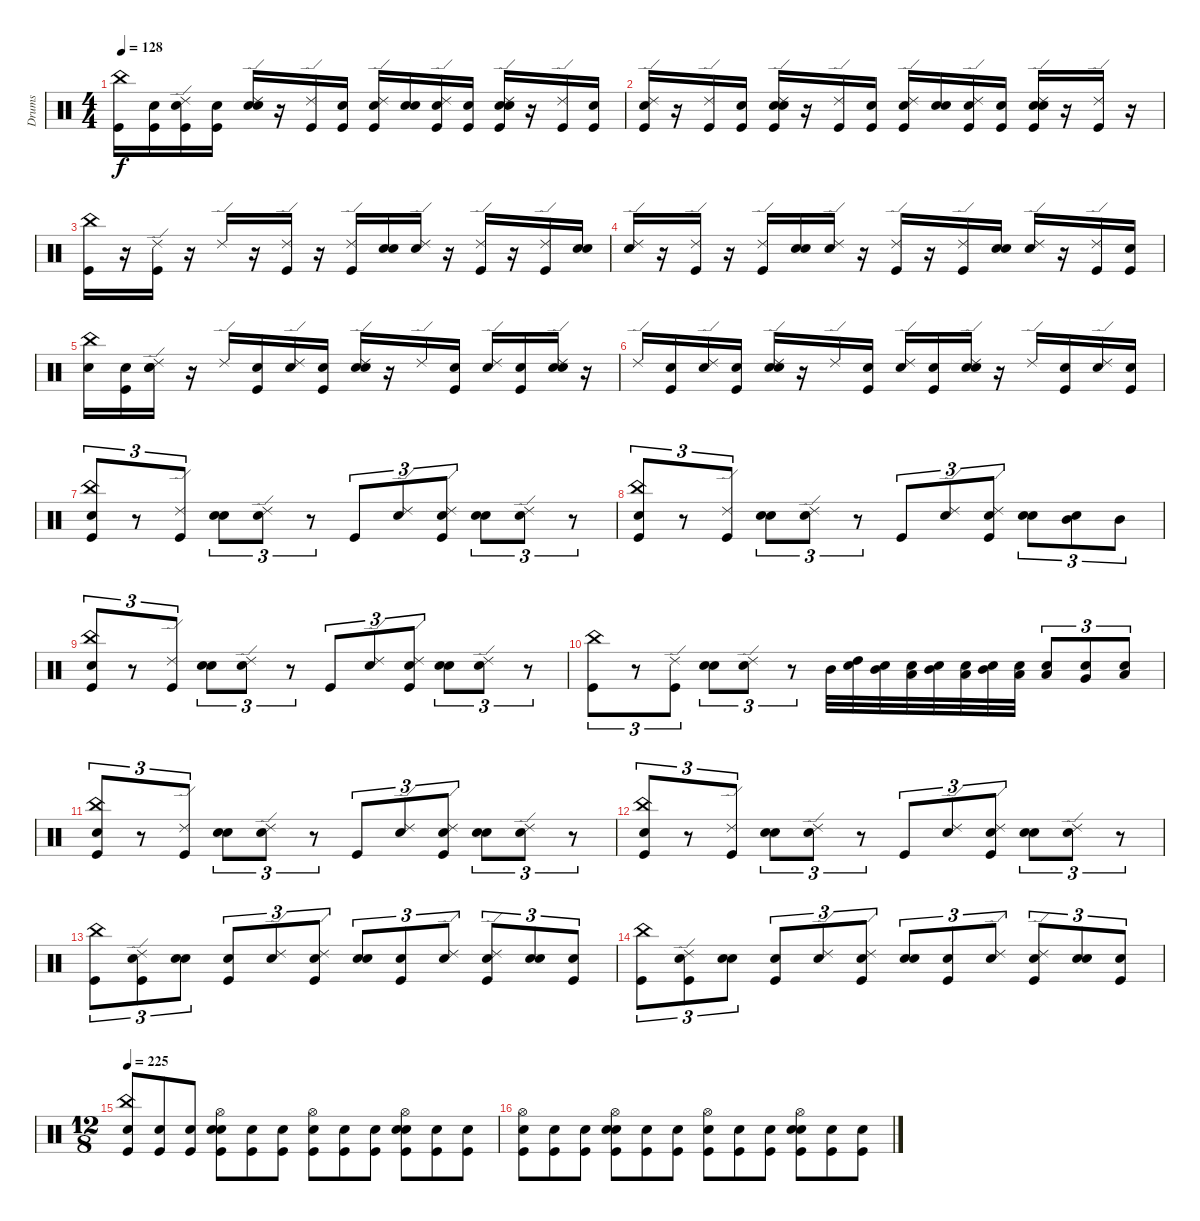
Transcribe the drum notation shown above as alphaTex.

\track ("Drums" "Drums") {instrument percussion}
\staff {score}
\articulation defaults
\ts (4 4)
\tempo 128
\clef neutral
\ks c
("Kick (hit)" "China (hit)").16{dy f} ("Snare (hit)" "Kick (hit)").16 ("Snare (hit)" "Kick (hit)" "Ride (edge) 2").16 ("Snare (hit)" "Kick (hit)").16 ("Snare (hit)" "Snare (hit) 2" "Ride (edge) 2").16 r.16 ("Kick (hit)" "Ride (edge) 2").16 ("Snare (hit)" "Kick (hit)").16 ("Snare (hit)" "Kick (hit)" "Ride (edge) 2").16 ("Snare (hit)" "Snare (hit) 2").16 ("Snare (hit)" "Kick (hit)" "Ride (edge) 2").16 ("Snare (hit)" "Kick (hit)").16 ("Snare (hit)" "Kick (hit)" "Snare (hit) 2" "Ride (edge) 2").16 r.16 ("Kick (hit)" "Ride (edge) 2").16 ("Snare (hit)" "Kick (hit)").16 |
("Snare (hit)" "Kick (hit)" "Ride (edge) 2").16 r.16 ("Kick (hit)" "Ride (edge) 2").16 ("Snare (hit)" "Kick (hit)").16 ("Snare (hit)" "Kick (hit)" "Snare (hit) 2" "Ride (edge) 2").16 r.16 ("Kick (hit)" "Ride (edge) 2").16 ("Snare (hit)" "Kick (hit)").16 ("Snare (hit)" "Kick (hit)" "Ride (edge) 2").16 ("Snare (hit)" "Snare (hit) 2").16 ("Snare (hit)" "Kick (hit)" "Ride (edge) 2").16 ("Snare (hit)" "Kick (hit)").16 ("Snare (hit)" "Kick (hit)" "Snare (hit) 2" "Ride (edge) 2").16 r.16 ("Kick (hit)" "Ride (edge) 2").16 r.16 |
("Kick (hit)" "China (hit)").16 r.16 ("Kick (hit)" "Ride (edge) 2").16 r.16 "Ride (edge) 2".16 r.16 ("Kick (hit)" "Ride (edge) 2").16 r.16 ("Kick (hit)" "Ride (edge) 2").16 ("Snare (hit)" "Snare (hit) 2").16 ("Snare (hit)" "Ride (edge) 2").16 r.16 ("Kick (hit)" "Ride (edge) 2").16 r.16 ("Kick (hit)" "Ride (edge) 2").16 ("Snare (hit)" "Snare (hit) 2").16 |
("Snare (hit)" "Ride (edge) 2").16 r.16 ("Kick (hit)" "Ride (edge) 2").16 r.16 ("Kick (hit)" "Ride (edge) 2").16 ("Snare (hit)" "Snare (hit) 2").16 ("Snare (hit)" "Ride (edge) 2").16 r.16 ("Kick (hit)" "Ride (edge) 2").16 r.16 ("Kick (hit)" "Ride (edge) 2").16 ("Snare (hit)" "Snare (hit) 2").16 ("Snare (hit)" "Ride (edge) 2").16 r.16 ("Kick (hit)" "Ride (edge) 2").16 ("Snare (hit)" "Kick (hit)").16 |
("Snare (hit)" "China (hit)").16 ("Snare (hit)" "Kick (hit)").16 ("Snare (hit)" "Snare (hit) 2" "Ride (edge) 2").16 r.16 "Ride (edge) 2".16 ("Snare (hit)" "Kick (hit)").16 ("Snare (hit)" "Ride (edge) 2").16 ("Snare (hit)" "Kick (hit)").16 ("Snare (hit)" "Snare (hit) 2" "Ride (edge) 2").16 r.16 "Ride (edge) 2".16 ("Snare (hit)" "Kick (hit)").16 ("Snare (hit)" "Ride (edge) 2").16 ("Snare (hit)" "Kick (hit)").16 ("Snare (hit)" "Snare (hit) 2" "Ride (edge) 2").16 r.16 |
"Ride (edge) 2".16 ("Snare (hit)" "Kick (hit)").16 ("Snare (hit)" "Ride (edge) 2").16 ("Snare (hit)" "Kick (hit)").16 ("Snare (hit)" "Snare (hit) 2" "Ride (edge) 2").16 r.16 "Ride (edge) 2".16 ("Snare (hit)" "Kick (hit)").16 ("Snare (hit)" "Ride (edge) 2").16 ("Snare (hit)" "Kick (hit)").16 ("Snare (hit)" "Snare (hit) 2" "Ride (edge) 2").16 r.16 "Ride (edge) 2".16 ("Snare (hit)" "Kick (hit)").16 ("Snare (hit)" "Ride (edge) 2").16 ("Snare (hit)" "Kick (hit)").16 |
("Snare (hit)" "Kick (hit)" "China (hit)").8{tu (3 2)} r.8{tu (3 2)} ("Kick (hit)" "Ride (edge) 2").8{tu (3 2)} ("Snare (hit)" "Snare (hit) 2").8{tu (3 2)} ("Snare (hit)" "Ride (edge) 2").8{tu (3 2)} r.8{tu (3 2)} "Kick (hit)".8{tu (3 2)} ("Snare (hit)" "Ride (edge) 2").8{tu (3 2)} ("Snare (hit)" "Kick (hit)" "Ride (edge) 2").8{tu (3 2)} ("Snare (hit)" "Snare (hit) 2").8{tu (3 2)} ("Snare (hit)" "Ride (edge) 2").8{tu (3 2)} r.8{tu (3 2)} |
("Snare (hit)" "Kick (hit)" "China (hit)").8{tu (3 2)} r.8{tu (3 2)} ("Kick (hit)" "Ride (edge) 2").8{tu (3 2)} ("Snare (hit)" "Snare (hit) 2").8{tu (3 2)} ("Snare (hit)" "Ride (edge) 2").8{tu (3 2)} r.8{tu (3 2)} "Kick (hit)".8{tu (3 2)} ("Snare (hit)" "Ride (edge) 2").8{tu (3 2)} ("Snare (hit)" "Kick (hit)" "Ride (edge) 2").8{tu (3 2)} ("Snare (hit)" "Snare (hit) 2").8{tu (3 2)} ("Snare (hit)" "Mid Tom (hit)").8{tu (3 2)} "Mid Tom (hit)".8{tu (3 2)} |
("Snare (hit)" "Kick (hit)" "China (hit)").8{tu (3 2)} r.8{tu (3 2)} ("Kick (hit)" "Ride (edge) 2").8{tu (3 2)} ("Snare (hit)" "Snare (hit) 2").8{tu (3 2)} ("Snare (hit)" "Ride (edge) 2").8{tu (3 2)} r.8{tu (3 2)} "Kick (hit)".8{tu (3 2)} ("Snare (hit)" "Ride (edge) 2").8{tu (3 2)} ("Snare (hit)" "Kick (hit)" "Ride (edge) 2").8{tu (3 2)} ("Snare (hit)" "Snare (hit) 2").8{tu (3 2)} ("Snare (hit)" "Ride (edge) 2").8{tu (3 2)} r.8{tu (3 2)} |
("Kick (hit)" "China (hit)").8{tu (3 2)} r.8{tu (3 2)} ("Kick (hit)" "Ride (edge) 2").8{tu (3 2)} ("Snare (hit)" "Snare (hit) 2").8{tu (3 2)} ("Snare (hit)" "Ride (edge) 2").8{tu (3 2)} r.8{tu (3 2)} "Mid Tom (hit)".32 ("Snare (hit)" "High Tom (hit)").32 ("Snare (hit)" "Mid Tom (hit)").32 ("Snare (hit)" "Low Tom (hit)").32 ("Snare (hit)" "Mid Tom (hit)").32 ("Snare (hit)" "Low Tom (hit)").32 ("Snare (hit)" "Mid Tom (hit)").32 ("Snare (hit)" "Low Tom (hit)").32 ("Snare (hit)" "Low Tom (hit)").8{tu (3 2)} ("Snare (hit)" "Very Low Tom (hit)").8{tu (3 2)} ("Snare (hit)" "Low Floor Tom (hit)").8{tu (3 2)} |
("Snare (hit)" "Kick (hit)" "China (hit)").8{tu (3 2)} r.8{tu (3 2)} ("Kick (hit)" "Ride (edge) 2").8{tu (3 2)} ("Snare (hit)" "Snare (hit) 2").8{tu (3 2)} ("Snare (hit)" "Ride (edge) 2").8{tu (3 2)} r.8{tu (3 2)} "Kick (hit)".8{tu (3 2)} ("Snare (hit)" "Ride (edge) 2").8{tu (3 2)} ("Snare (hit)" "Kick (hit)" "Ride (edge) 2").8{tu (3 2)} ("Snare (hit)" "Snare (hit) 2").8{tu (3 2)} ("Snare (hit)" "Ride (edge) 2").8{tu (3 2)} r.8{tu (3 2)} |
("Snare (hit)" "Kick (hit)" "China (hit)").8{tu (3 2)} r.8{tu (3 2)} ("Kick (hit)" "Ride (edge) 2").8{tu (3 2)} ("Snare (hit)" "Snare (hit) 2").8{tu (3 2)} ("Snare (hit)" "Ride (edge) 2").8{tu (3 2)} r.8{tu (3 2)} "Kick (hit)".8{tu (3 2)} ("Snare (hit)" "Ride (edge) 2").8{tu (3 2)} ("Snare (hit)" "Kick (hit)" "Ride (edge) 2").8{tu (3 2)} ("Snare (hit)" "Snare (hit) 2").8{tu (3 2)} ("Snare (hit)" "Ride (edge) 2").8{tu (3 2)} r.8{tu (3 2)} |
("Kick (hit)" "China (hit)").8{tu (3 2)} ("Snare (hit)" "Kick (hit)" "Ride (edge) 2").8{tu (3 2)} ("Snare (hit)" "Snare (hit) 2").8{tu (3 2)} ("Snare (hit)" "Kick (hit)").8{tu (3 2)} ("Snare (hit)" "Ride (edge) 2").8{tu (3 2)} ("Snare (hit)" "Kick (hit)" "Ride (edge) 2").8{tu (3 2)} ("Snare (hit)" "Snare (hit) 2").8{tu (3 2)} ("Snare (hit)" "Kick (hit)").8{tu (3 2)} ("Snare (hit)" "Ride (edge) 2").8{tu (3 2)} ("Snare (hit)" "Kick (hit)" "Ride (edge) 2").8{tu (3 2)} ("Snare (hit)" "Snare (hit) 2").8{tu (3 2)} ("Snare (hit)" "Kick (hit)").8{tu (3 2)} |
("Kick (hit)" "China (hit)").8{tu (3 2)} ("Snare (hit)" "Kick (hit)" "Ride (edge) 2").8{tu (3 2)} ("Snare (hit)" "Snare (hit) 2").8{tu (3 2)} ("Snare (hit)" "Kick (hit)").8{tu (3 2)} ("Snare (hit)" "Ride (edge) 2").8{tu (3 2)} ("Snare (hit)" "Kick (hit)" "Ride (edge) 2").8{tu (3 2)} ("Snare (hit)" "Snare (hit) 2").8{tu (3 2)} ("Snare (hit)" "Kick (hit)").8{tu (3 2)} ("Snare (hit)" "Ride (edge) 2").8{tu (3 2)} ("Snare (hit)" "Kick (hit)" "Ride (edge) 2").8{tu (3 2)} ("Snare (hit)" "Snare (hit) 2").8{tu (3 2)} ("Snare (hit)" "Kick (hit)").8{tu (3 2)} |
\ts (12 8)
\tempo 225
("Snare (hit)" "Kick (hit)" "China (hit)").8 ("Snare (hit)" "Kick (hit)").8 ("Snare (hit)" "Kick (hit)").8 ("Snare (hit)" "Kick (hit)" "Snare (hit) 2" "Hi-Hat (open)").8 ("Snare (hit)" "Kick (hit)").8 ("Snare (hit)" "Kick (hit)").8 ("Snare (hit)" "Kick (hit)" "Hi-Hat (open)").8 ("Snare (hit)" "Kick (hit)").8 ("Snare (hit)" "Kick (hit)").8 ("Snare (hit)" "Kick (hit)" "Snare (hit) 2" "Hi-Hat (open)").8 ("Snare (hit)" "Kick (hit)").8 ("Snare (hit)" "Kick (hit)").8 |
("Snare (hit)" "Kick (hit)" "Hi-Hat (open)").8 ("Snare (hit)" "Kick (hit)").8 ("Snare (hit)" "Kick (hit)").8 ("Snare (hit)" "Kick (hit)" "Snare (hit) 2" "Hi-Hat (open)").8 ("Snare (hit)" "Kick (hit)").8 ("Snare (hit)" "Kick (hit)").8 ("Snare (hit)" "Kick (hit)" "Hi-Hat (open)").8 ("Snare (hit)" "Kick (hit)").8 ("Snare (hit)" "Kick (hit)").8 ("Snare (hit)" "Kick (hit)" "Snare (hit) 2" "Hi-Hat (open)").8 ("Snare (hit)" "Kick (hit)").8 ("Snare (hit)" "Kick (hit)").8
